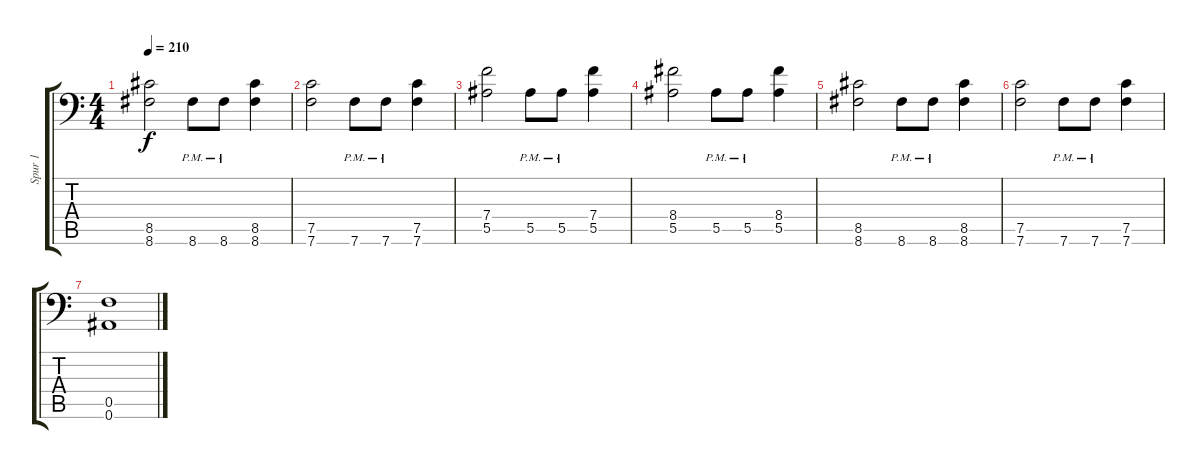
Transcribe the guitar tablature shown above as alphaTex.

\track ("Spur 1" "Spur 1") {instrument distortionguitar}
\staff {score tabs}
\tuning (C4 G3 Eb3 Bb2 F2 Bb1) {hide}
\ts (4 4)
\tempo 210
\clef f4
\ks c
(8.5 8.6).2{dy f} 8.6{pm}.8 8.6{pm}.8 (8.5 8.6).4 |
(7.5 7.6).2 7.6{pm}.8 7.6{pm}.8 (7.5 7.6).4 |
(7.4 5.5).2 5.5{pm}.8 5.5{pm}.8 (7.4 5.5).4 |
(8.4 5.5).2 5.5{pm}.8 5.5{pm}.8 (8.4 5.5).4 |
(8.5 8.6).2 8.6{pm}.8 8.6{pm}.8 (8.5 8.6).4 |
(7.5 7.6).2 7.6{pm}.8 7.6{pm}.8 (7.5 7.6).4 |
(0.5 0.6).1
